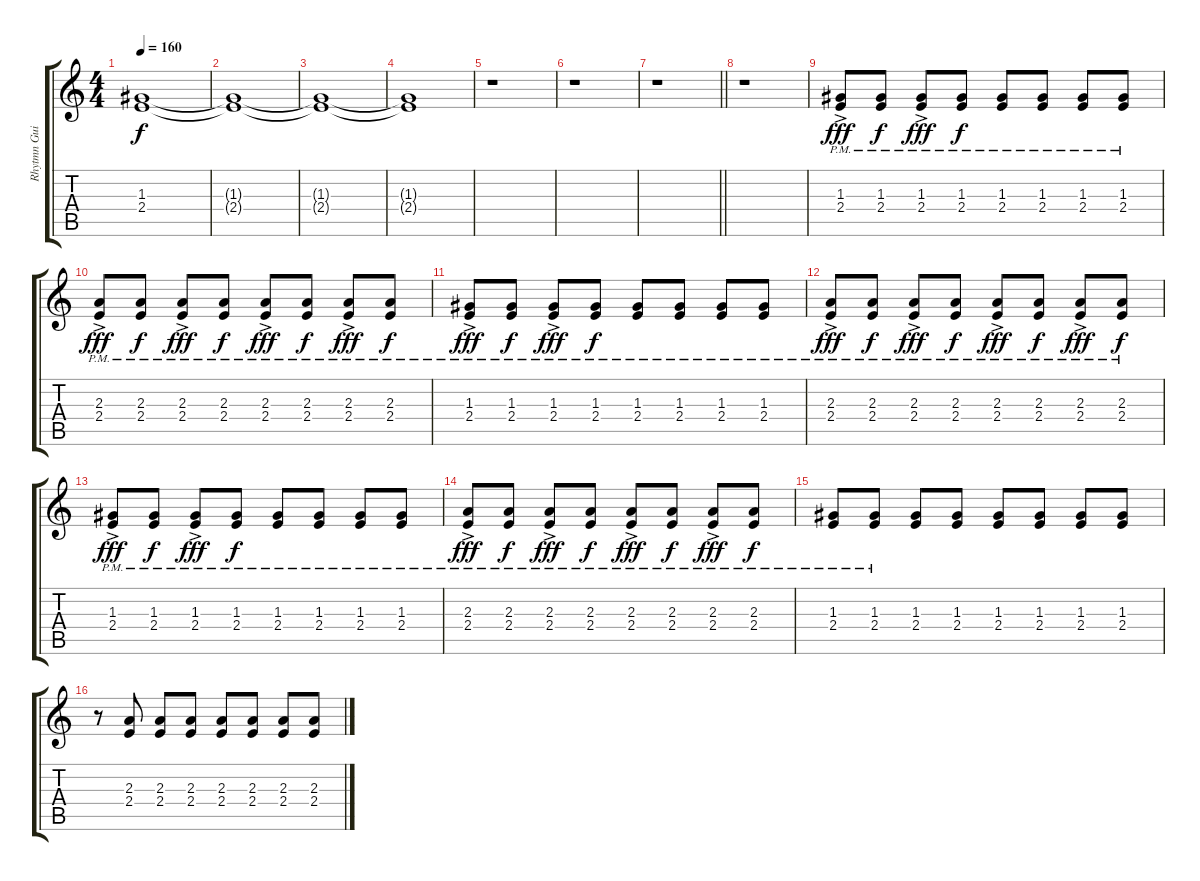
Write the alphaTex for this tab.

\track ("Rhytmn Guitar - Gotoh" "Rhytmn Gui") {instrument distortionguitar}
\staff {score tabs}
\tuning (E4 B3 G3 D3 A2 E2) {hide}
\ts (4 4)
\tempo 160
\clef g2
\ks c
(1.3{t} 2.4{t}).1{dy f} |
(1.3{t} 2.4{t}).1 |
(1.3{t} 2.4{t}).1 |
(1.3{t} 2.4{t}).1 |
r.1 |
r.1 |
\barLineRight lightlight
r.1 |
r.1 |
(1.3{ac pm} 2.4{ac pm}).8{dy fff} (1.3{pm} 2.4{pm}).8{dy f} (1.3{ac pm} 2.4{ac pm}).8{dy fff} (1.3{pm} 2.4{pm}).8{dy f} (1.3{pm} 2.4{pm}).8 (1.3{pm} 2.4{pm}).8 (1.3{pm} 2.4{pm}).8 (1.3{pm} 2.4{pm}).8 |
(2.3{ac pm} 2.4{ac pm}).8{dy fff} (2.3{pm} 2.4{pm}).8{dy f} (2.3{ac pm} 2.4{ac pm}).8{dy fff} (2.3{pm} 2.4{pm}).8{dy f} (2.3{ac pm} 2.4{ac pm}).8{dy fff} (2.3{pm} 2.4{pm}).8{dy f} (2.3{ac pm} 2.4{ac pm}).8{dy fff} (2.3{pm} 2.4{pm}).8{dy f} |
(1.3{ac pm} 2.4{ac pm}).8{dy fff} (1.3{pm} 2.4{pm}).8{dy f} (1.3{ac pm} 2.4{ac pm}).8{dy fff} (1.3{pm} 2.4{pm}).8{dy f} (1.3{pm} 2.4{pm}).8 (1.3{pm} 2.4{pm}).8 (1.3{pm} 2.4{pm}).8 (1.3{pm} 2.4{pm}).8 |
(2.3{ac pm} 2.4{ac pm}).8{dy fff} (2.3{pm} 2.4{pm}).8{dy f} (2.3{ac pm} 2.4{ac pm}).8{dy fff} (2.3{pm} 2.4{pm}).8{dy f} (2.3{ac pm} 2.4{ac pm}).8{dy fff} (2.3{pm} 2.4{pm}).8{dy f} (2.3{ac pm} 2.4{ac pm}).8{dy fff} (2.3{pm} 2.4{pm}).8{dy f} |
(1.3{ac pm} 2.4{ac pm}).8{dy fff} (1.3{pm} 2.4{pm}).8{dy f} (1.3{ac pm} 2.4{ac pm}).8{dy fff} (1.3{pm} 2.4{pm}).8{dy f} (1.3{pm} 2.4{pm}).8 (1.3{pm} 2.4{pm}).8 (1.3{pm} 2.4{pm}).8 (1.3{pm} 2.4{pm}).8 |
(2.3{ac pm} 2.4{ac pm}).8{dy fff} (2.3{pm} 2.4{pm}).8{dy f} (2.3{ac pm} 2.4{ac pm}).8{dy fff} (2.3{pm} 2.4{pm}).8{dy f} (2.3{ac pm} 2.4{ac pm}).8{dy fff} (2.3{pm} 2.4{pm}).8{dy f} (2.3{ac pm} 2.4{ac pm}).8{dy fff} (2.3{pm} 2.4{pm}).8{dy f} |
(1.3{pm} 2.4{pm}).8 (1.3{pm} 2.4{pm}).8 (1.3 2.4).8{volume 11} (1.3 2.4).8{volume 13} (1.3 2.4).8 (1.3 2.4).8 (1.3 2.4).8 (1.3 2.4).8 |
r.8 (2.3 2.4).8 (2.3 2.4).8 (2.3 2.4).8 (2.3 2.4).8 (2.3 2.4).8 (2.3 2.4).8 (2.3 2.4).8
